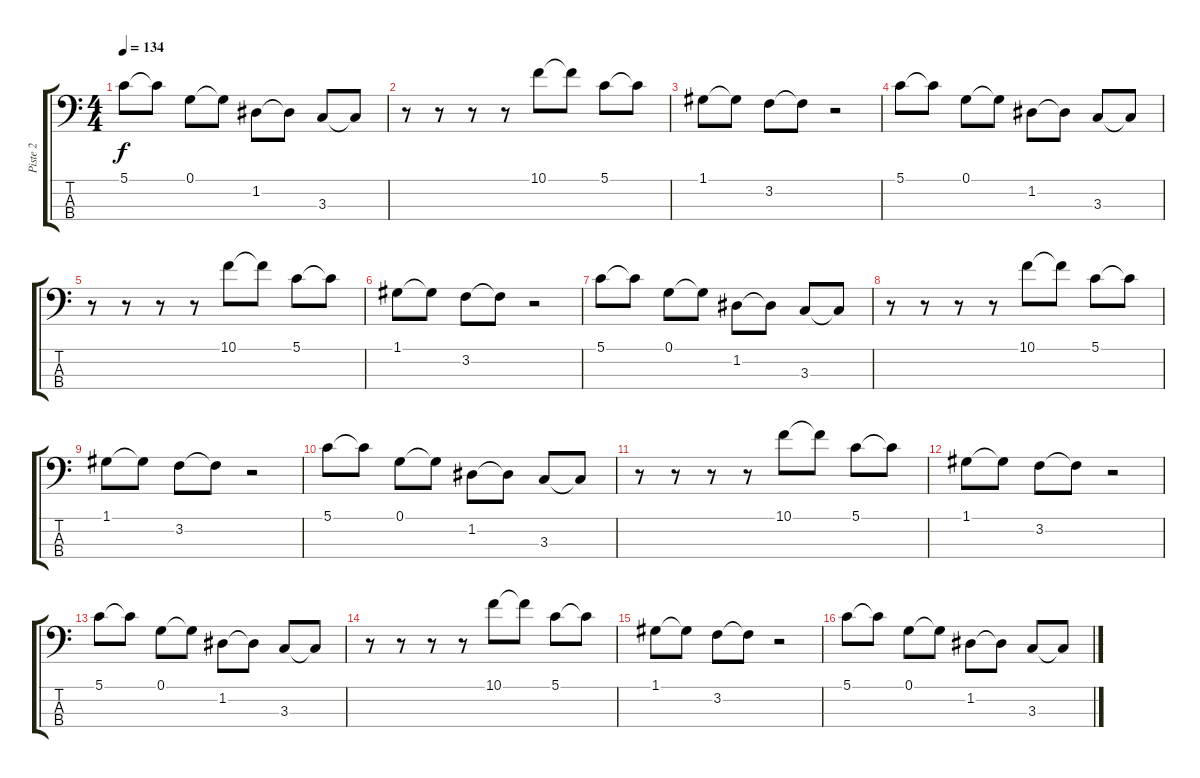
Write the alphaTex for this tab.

\track ("Piste 2" "Piste 2") {instrument electricbassfinger}
\staff {score tabs}
\tuning (G2 D2 A1 E1) {hide}
\ts (4 4)
\tempo 134
\clef f4
\ks c
5.1.8{dy f} 5.1{t}.8 0.1.8 0.1{t}.8 1.2.8 1.2{t}.8 3.3.8 3.3{t}.8 |
r.8 r.8 r.8 r.8 10.1.8 10.1{t}.8 5.1.8 5.1{t}.8 |
1.1.8 1.1{t}.8 3.2.8 3.2{t}.8 r.2 |
5.1.8 5.1{t}.8 0.1.8 0.1{t}.8 1.2.8 1.2{t}.8 3.3.8 3.3{t}.8 |
r.8 r.8 r.8 r.8 10.1.8 10.1{t}.8 5.1.8 5.1{t}.8 |
1.1.8 1.1{t}.8 3.2.8 3.2{t}.8 r.2 |
5.1.8 5.1{t}.8 0.1.8 0.1{t}.8 1.2.8 1.2{t}.8 3.3.8 3.3{t}.8 |
r.8 r.8 r.8 r.8 10.1.8 10.1{t}.8 5.1.8 5.1{t}.8 |
1.1.8 1.1{t}.8 3.2.8 3.2{t}.8 r.2 |
5.1.8 5.1{t}.8 0.1.8 0.1{t}.8 1.2.8 1.2{t}.8 3.3.8 3.3{t}.8 |
r.8 r.8 r.8 r.8 10.1.8 10.1{t}.8 5.1.8 5.1{t}.8 |
1.1.8 1.1{t}.8 3.2.8 3.2{t}.8 r.2 |
5.1.8 5.1{t}.8 0.1.8 0.1{t}.8 1.2.8 1.2{t}.8 3.3.8 3.3{t}.8 |
r.8 r.8 r.8 r.8 10.1.8 10.1{t}.8 5.1.8 5.1{t}.8 |
1.1.8 1.1{t}.8 3.2.8 3.2{t}.8 r.2 |
5.1.8 5.1{t}.8 0.1.8 0.1{t}.8 1.2.8 1.2{t}.8 3.3.8 3.3{t}.8
